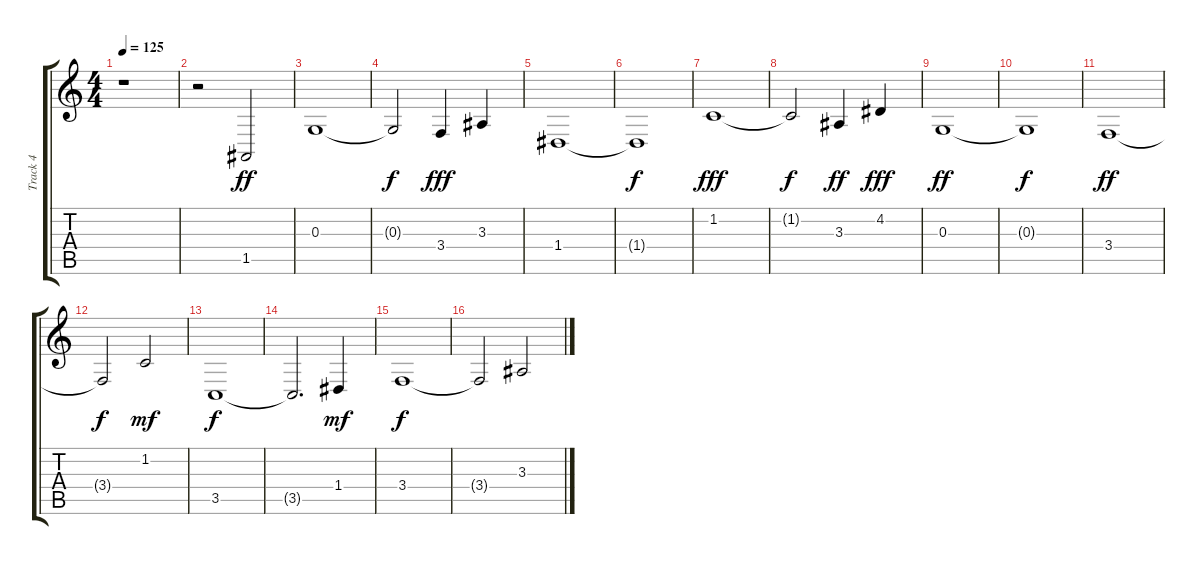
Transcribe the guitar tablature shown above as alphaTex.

\track ("Track 4" "Track 4") {instrument cello}
\staff {score tabs}
\tuning (E4 B3 G3 D3 A2 E2) {hide}
\ts (4 4)
\tempo 125
\clef g2
\ks c
r.1{dy ff} |
r.2 1.5.2 |
0.3.1 |
0.3{t}.2{dy f} 3.4.4{dy fff} 3.3.4 |
1.4.1 |
1.4{t}.1{dy f} |
1.2.1{dy fff} |
1.2{t}.2{dy f} 3.3.4{dy ff} 4.2.4{dy fff} |
0.3.1{dy ff} |
0.3{t}.1{dy f} |
3.4.1{dy ff} |
3.4{t}.2{dy f} 1.2.2{dy mf} |
3.5.1{dy f} |
3.5{t}.2{d} 1.4.4{dy mf} |
3.4.1{dy f} |
3.4{t}.2 3.3.2
